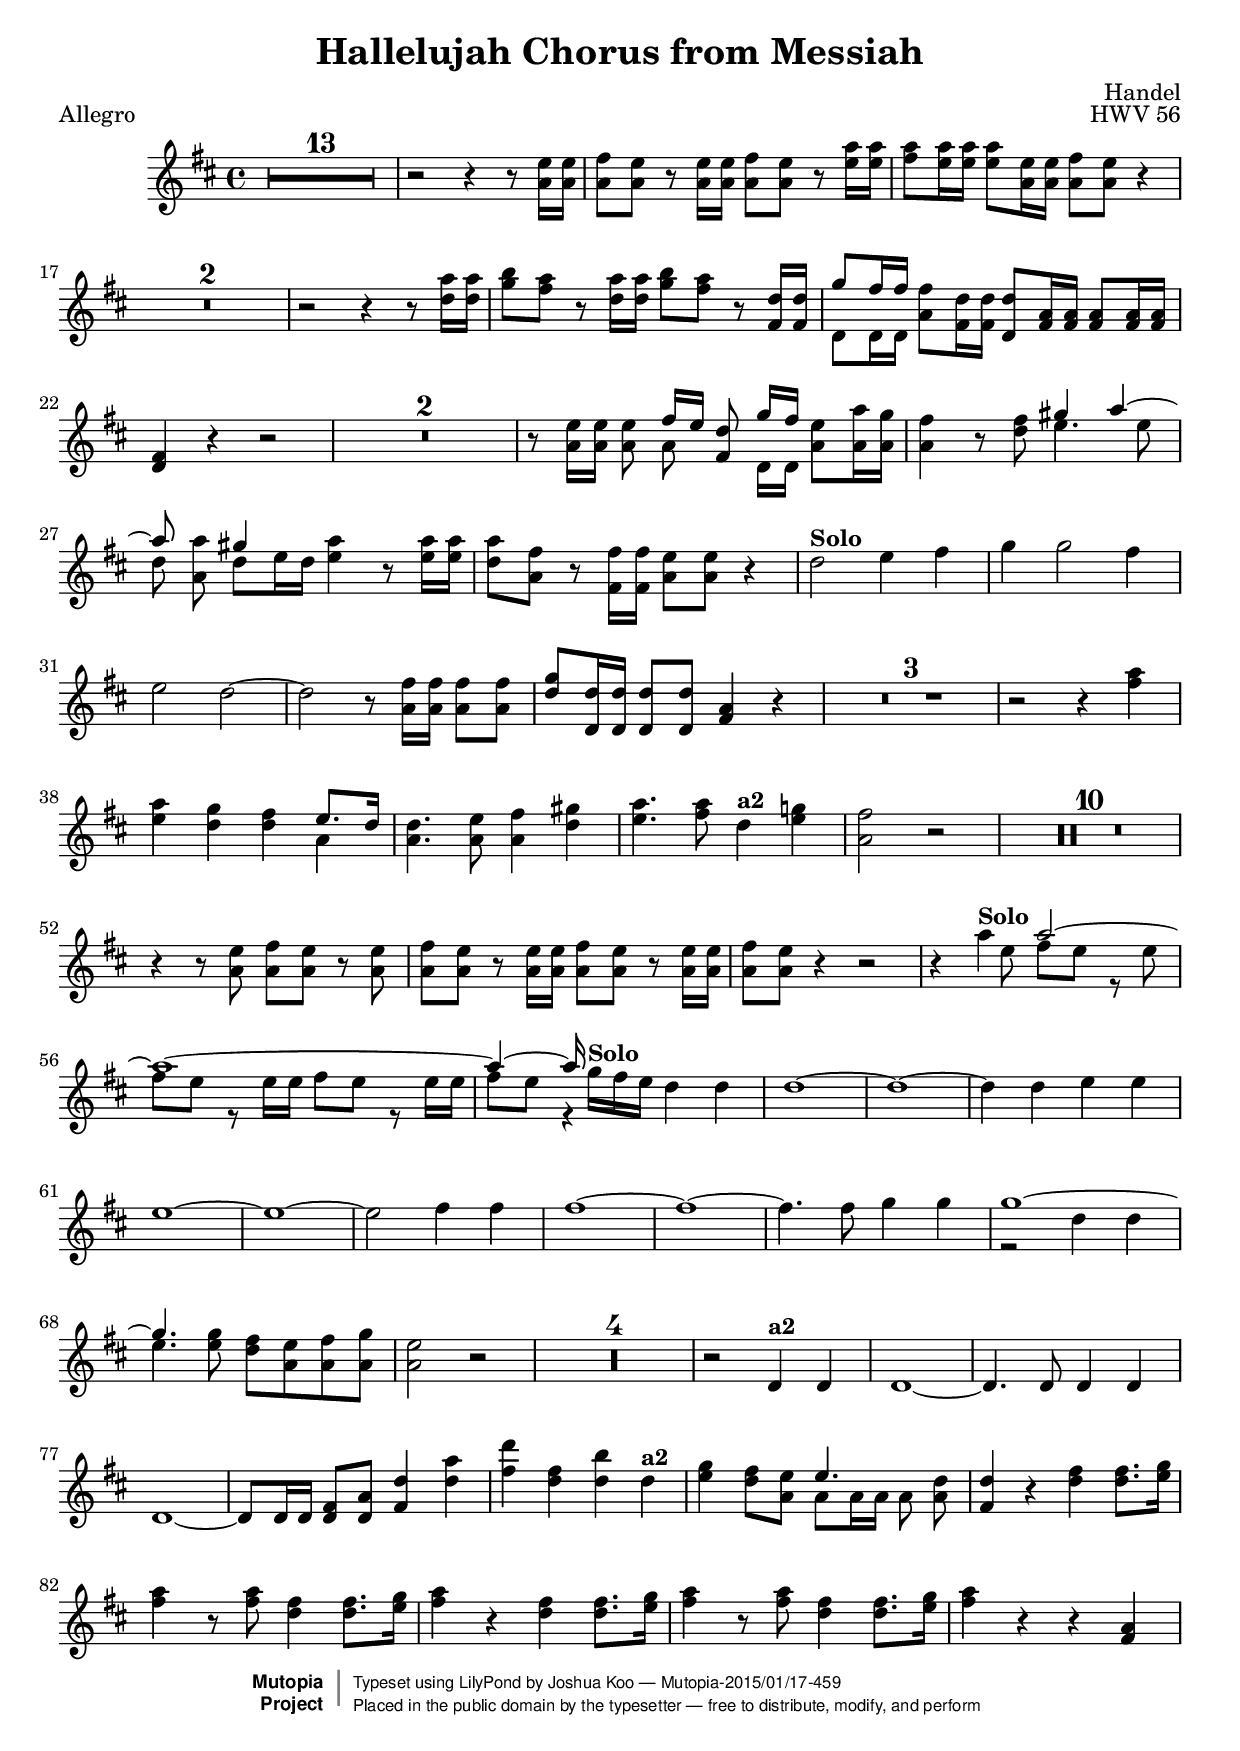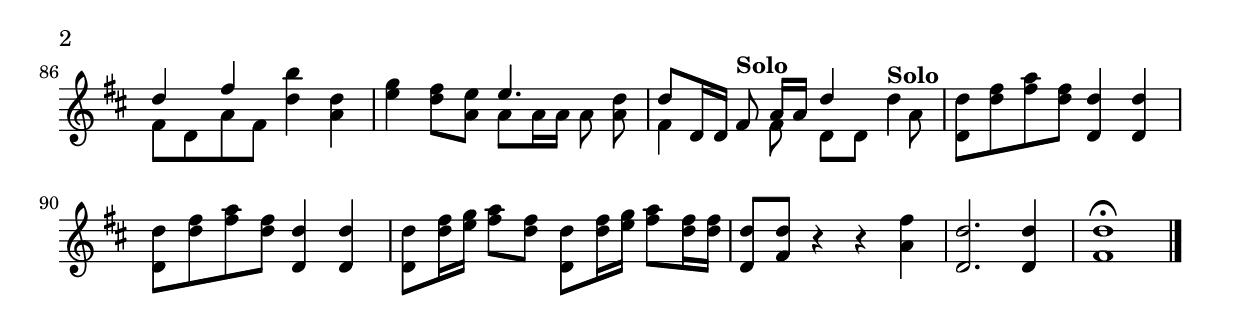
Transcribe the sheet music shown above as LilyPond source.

\version "2.19.15"
\version "2.19.15"
\include "header.ly"


trumpetI = 
 
\relative c'' {
\key d \major
\time 4/4  
  %
  \set Score.skipBars = ##t 
  R1*13  |
  r2 r4 r8 e16 e |
  % 15
  fis8 e r8 e16 e fis8 e r8 a16 a |
  % 16
  a8 a16 a a8 e16 e fis8 e r4 |
  R1*2 | r2 r4 r8 a16 a |
  % 20
  b8 a r8 a16 a b8 a r8 d,16 d |
  % 21
  g8 fis16 fis fis8 d16 d d8 a16 a a8 a16 a |
  % 22
  fis4 r4 r2 |R1 * 2 | r8 e'16 e e8 fis16 e d8 g16 fis e8 a16 g |
  % 26
  fis4 r8 fis gis4 a~ | a8 a gis4 a r8 a16 a |
  % 28
  a8 fis r8 fis16 fis e8 e r4 |
  % 29
  %\-solo
  d2 e4 fis |
  % 30
  g g2 fis4 |
  % 31
  e2 d ~ | d r8 fis16 fis fis8 fis |
  % 33
  g d16 d d8 d a4 r |
  R1*3 |
  r2 r4 a'4 |
  % 38
  a g fis e8. d16 |
  % 39
  d4. e8 fis4 gis4 |
  % 40
  a4. a8 d,4 g!4 |
  % 41
  fis2 r2 |
  R1*10|
  r4 r8 e8 fis e r8 e |
  % 53
  fis e r8 e16 e fis8 e r8 e16 e |
  % 54
  fis8 e r4 r2 |
  r4 a a2~ |
  a1~ |
  a4 ~ a16 g16 fis e d4 d |
  % 58
  d1 ~ |
  d1 ~ |
  d4 d e e |
  % 61
  e1~|
  e ~|
  e2 fis4 fis |
  % 64
  fis1~ |
  fis~ |
  fis4. fis8 g4 g |
  % 67
  g1 ~ |
  g4. g8 fis e fis g |
  % 69
  e2 r |
  R1*4 |
  r2 d,4 d |
  % 75
  d1~ |
  d4. d8 d4 d4 |
  % 77
  d1~ |
  d8 d16 d fis8 a d4 a'4 |
  % 79
  d4 fis,4 b4 d,4 |
  % 80
  g4 fis8 e e4. d8 |
  % 81
  d4 r4  fis4 fis8. g16 |
  % 82
  a4 r8 a fis4 fis8. g16 |
  % 83
  a4  r fis4 fis8. g16 |
  % 84
  a4 r8 a8 fis4 fis8. g16 |
  % 85
  a4 r4 r a,4 |
  % 86
  d4 fis4 b4 d,4 |
  % 87
  g4 fis8 e e4. d8 |
  % 88
  d d,16 d fis8 a16 a d4 d4 |
  % 89
  d8 fis a fis d4 d4 |
  % 90
  d8 fis a fis d4 d4 |
  % 91
  d8 fis16 g a8 fis d fis16 g a8 fis16 fis |
  % 92
  d8 d r4 r4 fis4 |
  % 93
  d2. d4 |
  % 94
  d1 \bar "|." 
}

\version "2.19.15"
\include "header.ly"

TrumpetIInotes = \relative c {

  \key d \major
  
  \time 4/4 
  

 \stemDown	

  R1 * 13|
  r2 r4 r8 a''16 a |
  % 15
  a8 a r8 a16 a a8 a r8 e'16 e |
  % 16
  fis8 e16 e e8 a,16 a a8 a r4 |
  R1 *2 |
  r2 r4 r8 d16 d |
  % 20
  g8 fis r8 d16 d g8 fis r8 fis,16 fis |
  % 21
  d8 d16 d a'8 fis16 fis d8 fis16 fis fis8 fis16 fis |
  % 22
  d4 r4 r2 |
  R1 * 2 | 
  r8 a'16 a a8 a fis d16 d a'8 a16 a |
  % 26
  a4 r8 d8 e4. e8 |
  % 27
  d a d e16 d e4 r8 e16 e |
  % 28
  d8 a r8 fis16 fis a8 a r4 |
  R1 * 3 |
  r2 r8 a16 a a8 a |
  % 33
  d d,16 d d8 d fis4 r |
  R1*3 |
  r2 r4 fis'4 |
  % 38
  e4 d4 d4 a4 |
  % 39
  a4. a8 a4 d4 |
  % 40
  e4. fis8 d4 e4 |
  % 41
  a,2 r |
  R1 * 10 |
  r4 r8 a8 a a r8 a |
  % 53
  a a r8 a16 a a8 a r8 a16 a |
  % 54
  a8 a r4 r2 | r4 r8 e'8 fis e r8 e |
  % 56
  fis e r8 e16 e fis8 e r8 e16 e |
  % 57
  fis8 e r4 r2 |
  R1 * 9 |
  r2 d4 d4 |
  % 68
  e4. e8 d a a a |
  % 69
  a2 r |
  R1 * 4 |
  r2 d,4 d4 |
  % 75
  d1 ~ |
  d4. d8 d4 d4 |
  % 77
  d1 ~ |
  d8 d16 d d8 d fis4 d'4 |
  % 79
  fis4 d4 d4 d4 |
  % 80
  e4 d8 a a a16 a a8 a |
  % 81
  fis4 r d'4 d8. e16 |
  % 82
  fis4 r8 fis8 d4 d8. e16 |
  % 83
  fis4 r d4 d8. e16 |
  % 84
  fis4 r8 fis8 d4 d8. e16 |
  % 85
  fis4 r r fis,4 |
  % 86
  fis8 d a' fis d'4 a4 |
  % 87
  e'4 d8 a a a16 a a8 a |
  % 88
  fis4 r8 fis8 d d r8 a' |
  % 89
  d, d' fis d d,4 d4 |
  % 90
  d8 d' fis d d,4 d4 |
  % 91
  d8 d'16 e fis8 d d, d'16 e fis8 d16 d |
  % 92
  d,8 fis r4 r a4 |
  % 93
  d,2. d4 |
  % 94
  fis1-\fermata \bar "|."
}



\score {
<<
  \new Staff 	\partcombine 
	  \trumpetI
	  \TrumpetIInotes

  >>



	%{
  <<
  \new Staff { 
	  << {\trumpetI}
	  \\
	  {\TrumpetIInotes}>>
  }
  >>
	%}
  
  
  
  
}
